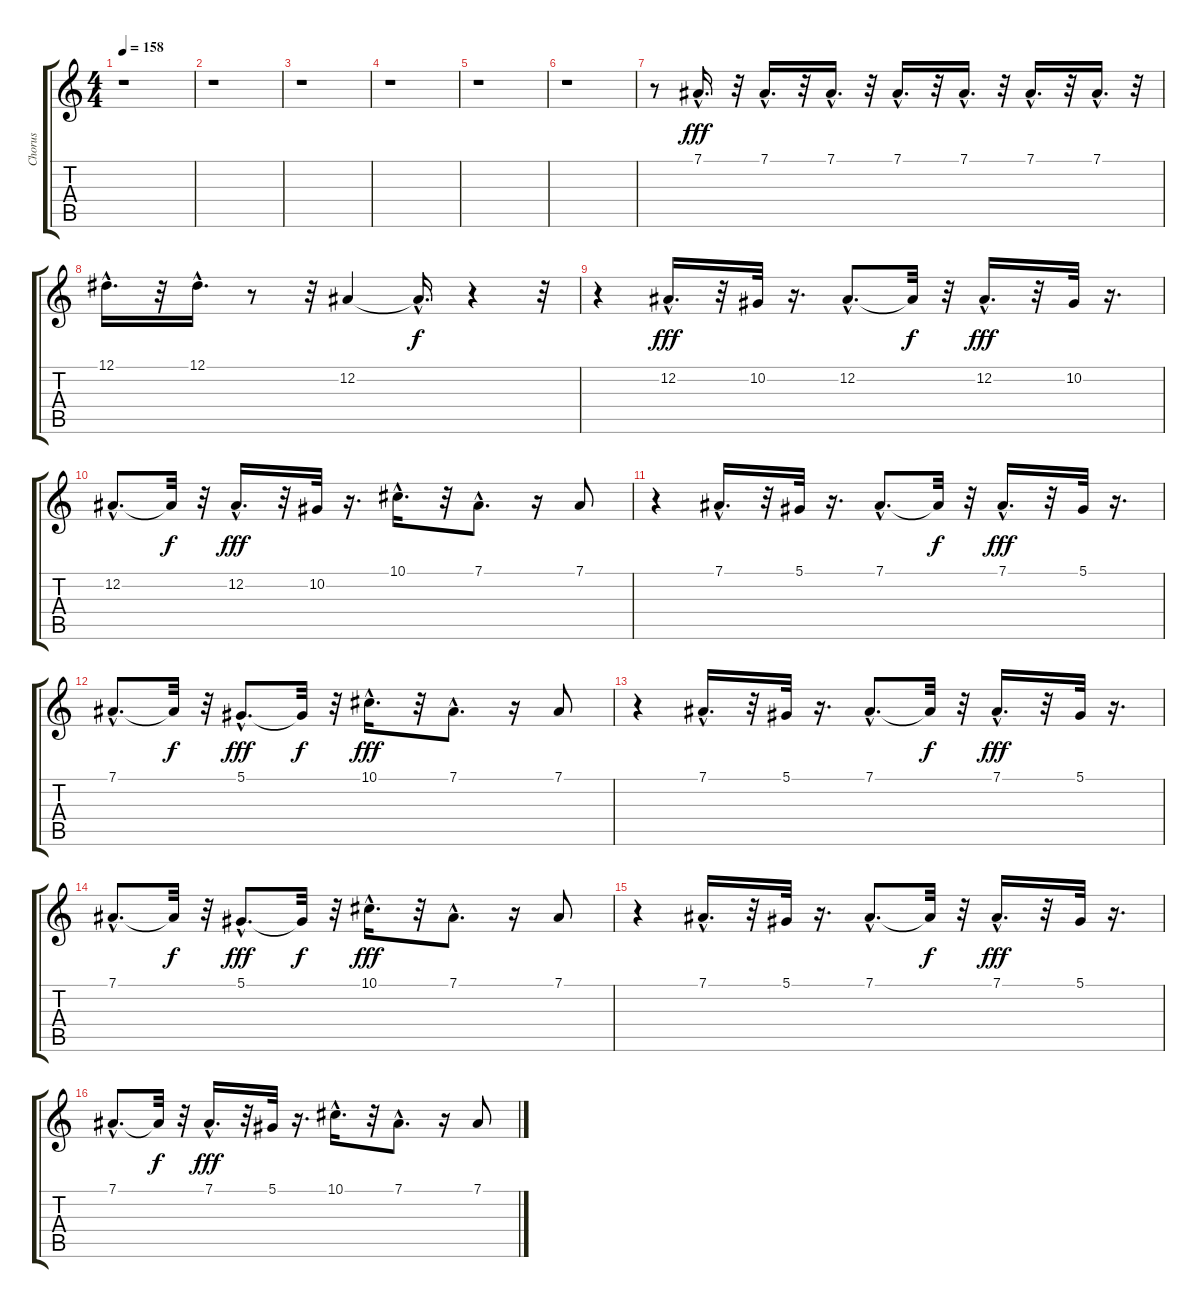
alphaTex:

\track ("Chorus" "Chorus") {instrument tenorsax}
\staff {score tabs}
\tuning (Eb4 Bb3 Gb3 Db3 Ab2 Eb2) {hide}
\ts (4 4)
\tempo 158
\clef g2
\ks c
r.1{dy f} |
r.1 |
r.1 |
r.1 |
r.1 |
r.1 |
r.8 7.1{hac}.16{d dy fff} r.32 7.1{hac}.16{d} r.32 7.1{hac}.16{d} r.32 7.1{hac}.16{d} r.32 7.1{hac}.16{d} r.32 7.1{hac}.16{d} r.32 7.1{hac}.16{d} r.32 |
12.1{hac}.16{d} r.32 12.1{hac}.16{d} r.8 r.32 12.2.4 12.2{hac t}.16{d dy f} r.4 r.32 |
r.4 12.2{hac}.16{d dy fff} r.32 10.2.32 r.16{d} 12.2{hac}.8{d} 12.2{t}.32{dy f} r.32 12.2{hac}.16{d dy fff} r.32 10.2.32 r.16{d} |
12.2{hac}.8{d} 12.2{t}.32{dy f} r.32 12.2{hac}.16{d dy fff} r.32 10.2.32 r.16{d} 10.1{hac}.16{d} r.32 7.1{hac}.8{d} r.16 7.1.8 |
r.4 7.1{hac}.16{d} r.32 5.1.32 r.16{d} 7.1{hac}.8{d} 7.1{t}.32{dy f} r.32 7.1{hac}.16{d dy fff} r.32 5.1.32 r.16{d} |
7.1{hac}.8{d} 7.1{t}.32{dy f} r.32 5.1{hac}.8{d dy fff} 5.1{t}.32{dy f} r.32 10.1{hac}.16{d dy fff} r.32 7.1{hac}.8{d} r.16 7.1.8 |
r.4 7.1{hac}.16{d} r.32 5.1.32 r.16{d} 7.1{hac}.8{d} 7.1{t}.32{dy f} r.32 7.1{hac}.16{d dy fff} r.32 5.1.32 r.16{d} |
7.1{hac}.8{d} 7.1{t}.32{dy f} r.32 5.1{hac}.8{d dy fff} 5.1{t}.32{dy f} r.32 10.1{hac}.16{d dy fff} r.32 7.1{hac}.8{d} r.16 7.1.8 |
r.4 7.1{hac}.16{d} r.32 5.1.32 r.16{d} 7.1{hac}.8{d} 7.1{t}.32{dy f} r.32 7.1{hac}.16{d dy fff} r.32 5.1.32 r.16{d} |
7.1{hac}.8{d} 7.1{t}.32{dy f} r.32 7.1{hac}.16{d dy fff} r.32 5.1.32 r.16{d} 10.1{hac}.16{d} r.32 7.1{hac}.8{d} r.16 7.1.8
